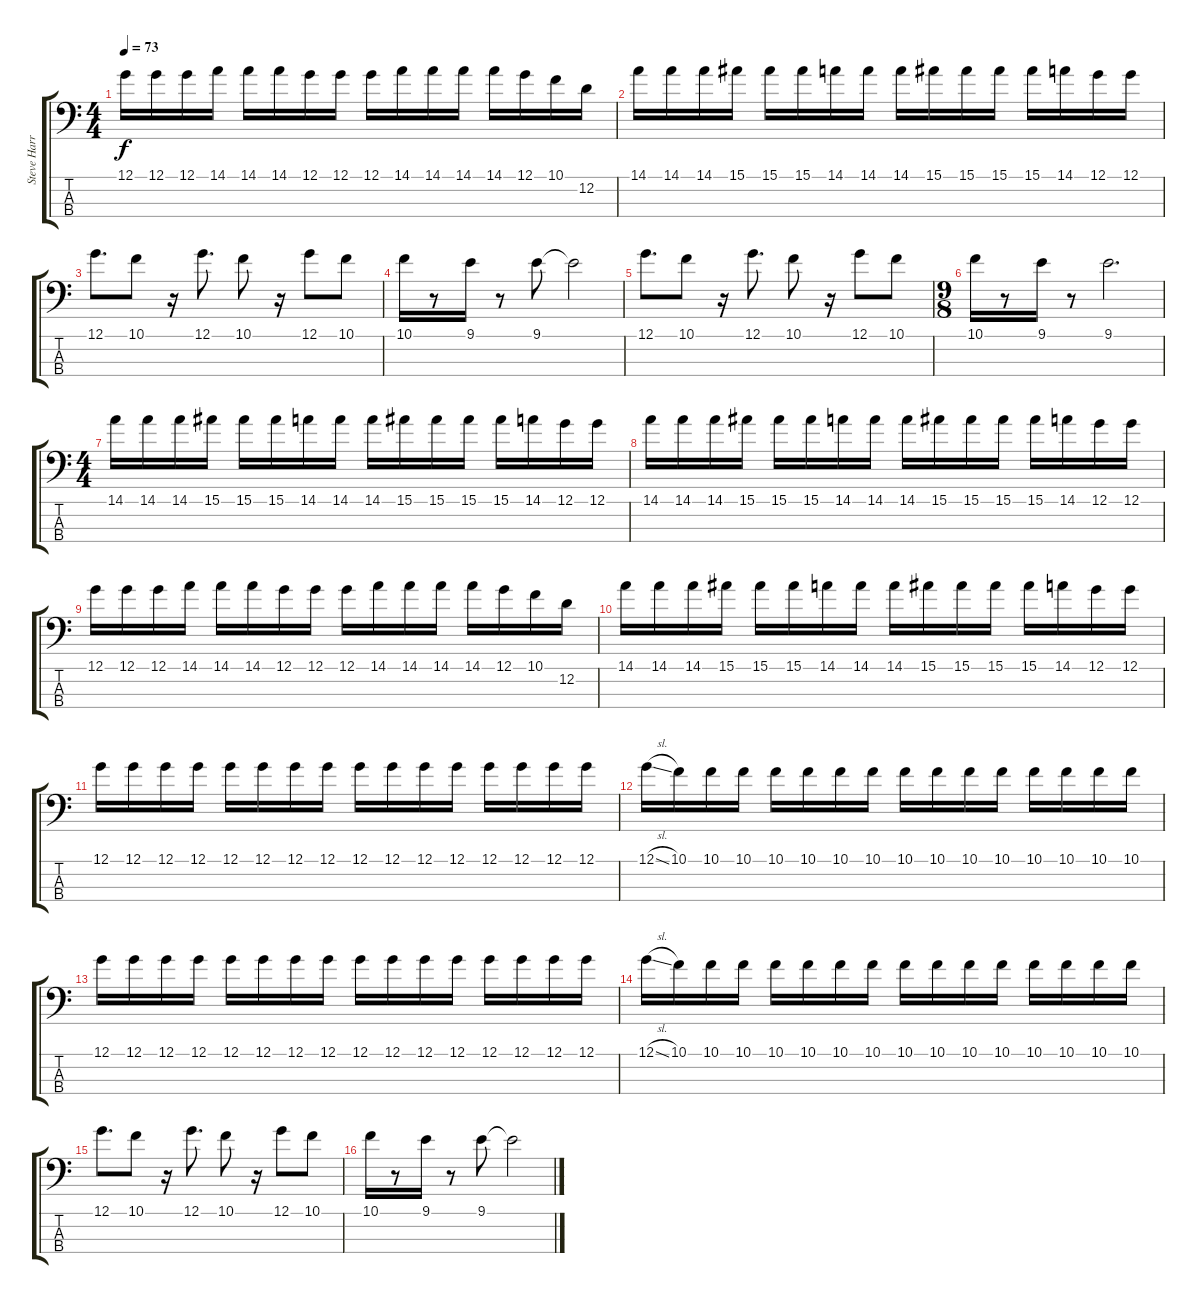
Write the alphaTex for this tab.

\track ("Steve Harris" "Steve Harr") {instrument electricbassfinger}
\staff {score tabs}
\tuning (G2 D2 A1 E1) {hide}
\ts (4 4)
\tempo 73
\clef f4
\ks c
12.1.16{dy f} 12.1.16 12.1.16 14.1.16 14.1.16 14.1.16 12.1.16 12.1.16 12.1.16 14.1.16 14.1.16 14.1.16 14.1.16 12.1.16 10.1.16 12.2.16 |
14.1.16 14.1.16 14.1.16 15.1.16 15.1.16 15.1.16 14.1.16 14.1.16 14.1.16 15.1.16 15.1.16 15.1.16 15.1.16 14.1.16 12.1.16 12.1.16 |
12.1.8{d} 10.1.8 r.16 12.1.8{d} 10.1.8 r.16 12.1.8 10.1.8 |
10.1.16 r.8 9.1.16 r.8 9.1.8 9.1{t}.2 |
12.1.8{d} 10.1.8 r.16 12.1.8{d} 10.1.8 r.16 12.1.8 10.1.8 |
\ts (9 8)
10.1.16 r.8 9.1.16 r.8 9.1.2{d} |
\ts (4 4)
14.1.16 14.1.16 14.1.16 15.1.16 15.1.16 15.1.16 14.1.16 14.1.16 14.1.16 15.1.16 15.1.16 15.1.16 15.1.16 14.1.16 12.1.16 12.1.16 |
14.1.16 14.1.16 14.1.16 15.1.16 15.1.16 15.1.16 14.1.16 14.1.16 14.1.16 15.1.16 15.1.16 15.1.16 15.1.16 14.1.16 12.1.16 12.1.16 |
12.1.16 12.1.16 12.1.16 14.1.16 14.1.16 14.1.16 12.1.16 12.1.16 12.1.16 14.1.16 14.1.16 14.1.16 14.1.16 12.1.16 10.1.16 12.2.16 |
14.1.16 14.1.16 14.1.16 15.1.16 15.1.16 15.1.16 14.1.16 14.1.16 14.1.16 15.1.16 15.1.16 15.1.16 15.1.16 14.1.16 12.1.16 12.1.16 |
12.1.16 12.1.16 12.1.16 12.1.16 12.1.16 12.1.16 12.1.16 12.1.16 12.1.16 12.1.16 12.1.16 12.1.16 12.1.16 12.1.16 12.1.16 12.1.16 |
12.1{sl}.16 10.1.16 10.1.16 10.1.16 10.1.16 10.1.16 10.1.16 10.1.16 10.1.16 10.1.16 10.1.16 10.1.16 10.1.16 10.1.16 10.1.16 10.1.16 |
12.1.16 12.1.16 12.1.16 12.1.16 12.1.16 12.1.16 12.1.16 12.1.16 12.1.16 12.1.16 12.1.16 12.1.16 12.1.16 12.1.16 12.1.16 12.1.16 |
12.1{sl}.16 10.1.16 10.1.16 10.1.16 10.1.16 10.1.16 10.1.16 10.1.16 10.1.16 10.1.16 10.1.16 10.1.16 10.1.16 10.1.16 10.1.16 10.1.16 |
12.1.8{d} 10.1.8 r.16 12.1.8{d} 10.1.8 r.16 12.1.8 10.1.8 |
10.1.16 r.8 9.1.16 r.8 9.1.8 9.1{t}.2
